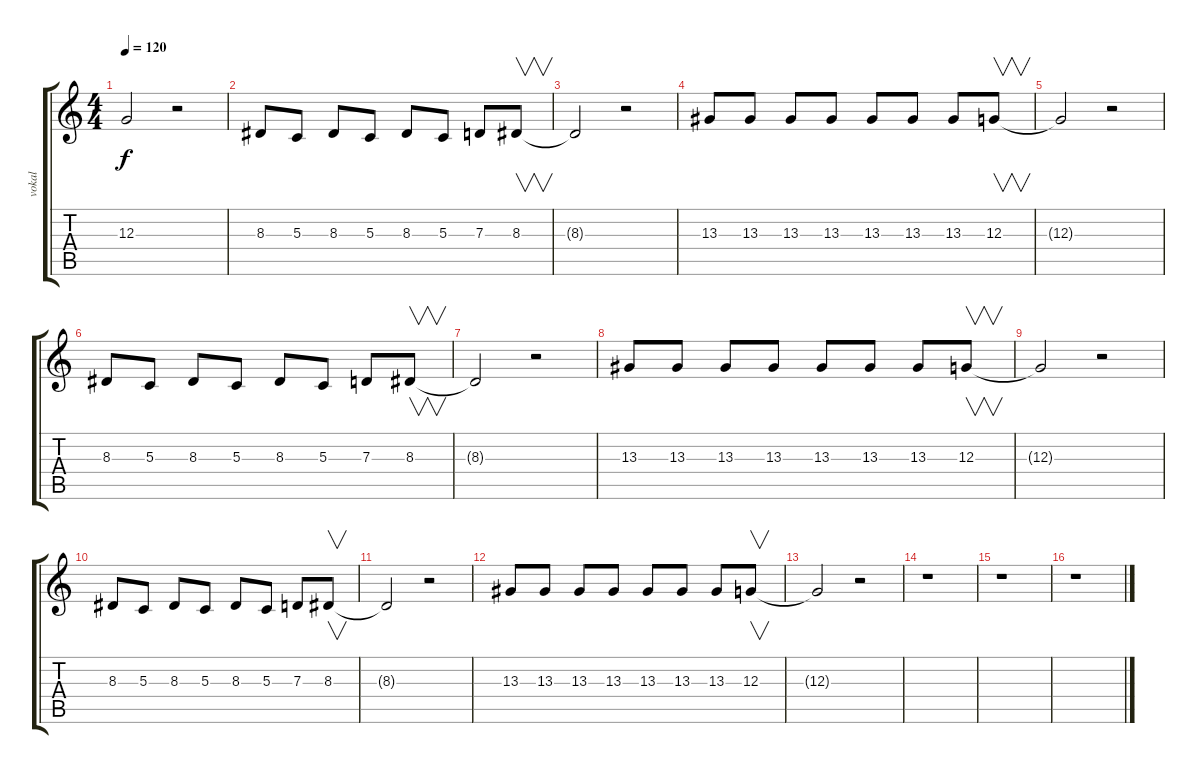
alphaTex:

\track ("vokal" "vokal") {instrument pizzicatostrings}
\staff {score tabs}
\tuning (E4 B3 G3 D3 A2 E2) {hide}
\ts (4 4)
\tempo 120
\clef g2
\ks c
12.3{t}.2{dy f} r.2 |
8.3.8 5.3.8 8.3.8 5.3.8 8.3.8 5.3.8 7.3.8 8.3.8{v} |
8.3{t}.2 r.2 |
13.3.8 13.3.8 13.3.8 13.3.8 13.3.8 13.3.8 13.3.8 12.3.8{v} |
12.3{t}.2 r.2 |
8.3.8 5.3.8 8.3.8 5.3.8 8.3.8 5.3.8 7.3.8 8.3.8{v} |
8.3{t}.2 r.2 |
13.3.8 13.3.8 13.3.8 13.3.8 13.3.8 13.3.8 13.3.8 12.3.8{v} |
12.3{t}.2 r.2 |
8.3.8 5.3.8 8.3.8 5.3.8 8.3.8 5.3.8 7.3.8 8.3.8{v} |
8.3{t}.2 r.2 |
13.3.8 13.3.8 13.3.8 13.3.8 13.3.8 13.3.8 13.3.8 12.3.8{v} |
12.3{t}.2 r.2 |
r.1 |
r.1 |
r.1
